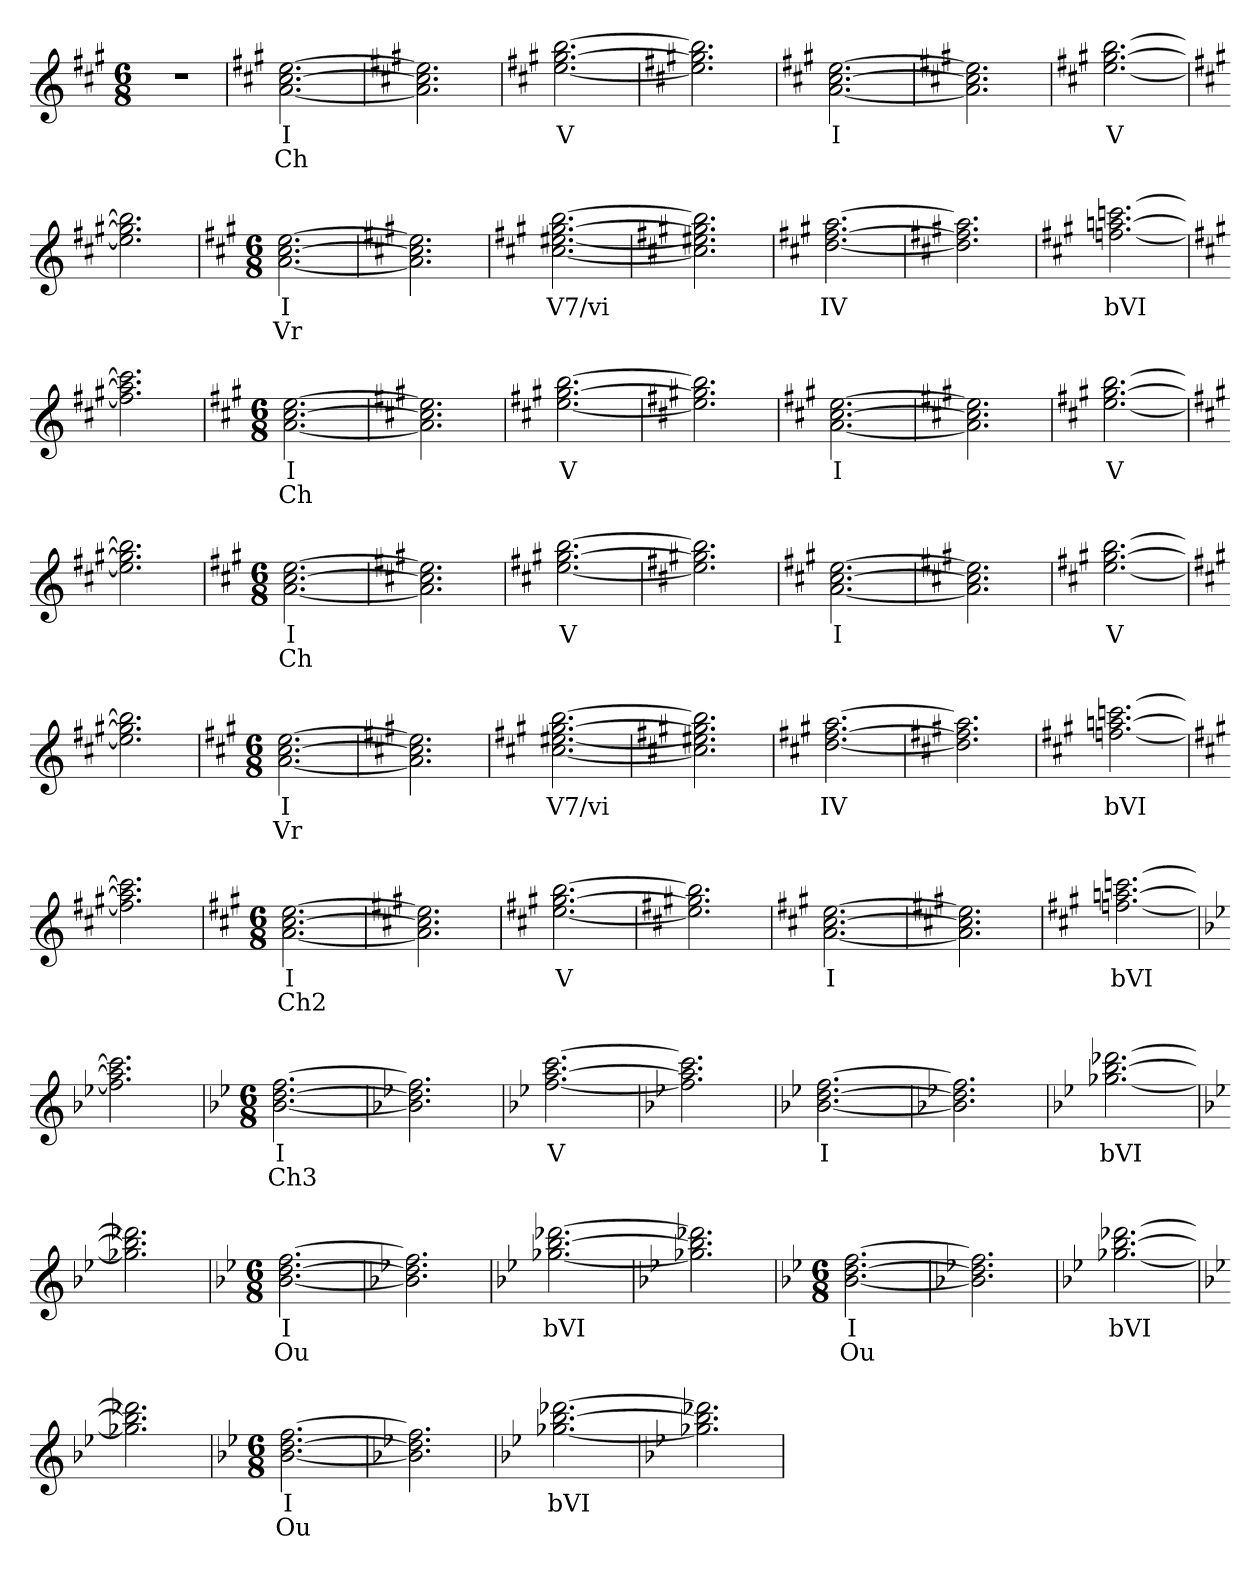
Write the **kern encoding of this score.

**kern	**text	**text
*part1	*part1	*part1
*staff1	*staff1	*staff1
*k[f#c#g#]	*	*
*A:	*	*
*M6/8	*	*
=	=	=
2.r	.	.
=	=	=
*k[f#c#g#]	*	*
*A:	*	*
[2.a [2.cc# [2.ee	I	Ch
=	=	=
*k[f#c#g#]	*	*
*A:	*	*
2.a] 2.cc#] 2.ee]	.	.
=	=	=
*k[f#c#g#]	*	*
*A:	*	*
[2.ee [2.gg# [2.bb	V	.
=	=	=
*k[f#c#g#]	*	*
*A:	*	*
2.ee] 2.gg#] 2.bb]	.	.
=	=	=
*k[f#c#g#]	*	*
*A:	*	*
[2.a [2.cc# [2.ee	I	.
=	=	=
*k[f#c#g#]	*	*
*A:	*	*
2.a] 2.cc#] 2.ee]	.	.
=	=	=
*k[f#c#g#]	*	*
*A:	*	*
[2.ee [2.gg# [2.bb	V	.
=	=	=
*k[f#c#g#]	*	*
*A:	*	*
2.ee] 2.gg#] 2.bb]	.	.
=	=	=
*k[f#c#g#]	*	*
*A:	*	*
*M6/8	*	*
[2.a [2.cc# [2.ee	I	Vr
=	=	=
*k[f#c#g#]	*	*
*A:	*	*
2.a] 2.cc#] 2.ee]	.	.
=	=	=
*k[f#c#g#]	*	*
*A:	*	*
[2.cc# [2.ee#X [2.gg# [2.bb	V7/vi	.
=	=	=
*k[f#c#g#]	*	*
*A:	*	*
2.cc#] 2.ee#X] 2.gg#] 2.bb]	.	.
=	=	=
*k[f#c#g#]	*	*
*A:	*	*
[2.dd [2.ff# [2.aa	IV	.
=	=	=
*k[f#c#g#]	*	*
*A:	*	*
2.dd] 2.ff#] 2.aa]	.	.
=	=	=
*k[f#c#g#]	*	*
*A:	*	*
[2.ffn [2.aan [2.cccn	bVI	.
=	=	=
*k[f#c#g#]	*	*
*A:	*	*
2.ffn] 2.aan] 2.cccn]	.	.
=	=	=
*k[f#c#g#]	*	*
*A:	*	*
*M6/8	*	*
[2.a [2.cc# [2.ee	I	Ch
=	=	=
*k[f#c#g#]	*	*
*A:	*	*
2.a] 2.cc#] 2.ee]	.	.
=	=	=
*k[f#c#g#]	*	*
*A:	*	*
[2.ee [2.gg# [2.bb	V	.
=	=	=
*k[f#c#g#]	*	*
*A:	*	*
2.ee] 2.gg#] 2.bb]	.	.
=	=	=
*k[f#c#g#]	*	*
*A:	*	*
[2.a [2.cc# [2.ee	I	.
=	=	=
*k[f#c#g#]	*	*
*A:	*	*
2.a] 2.cc#] 2.ee]	.	.
=	=	=
*k[f#c#g#]	*	*
*A:	*	*
[2.ee [2.gg# [2.bb	V	.
=	=	=
*k[f#c#g#]	*	*
*A:	*	*
2.ee] 2.gg#] 2.bb]	.	.
=	=	=
*k[f#c#g#]	*	*
*A:	*	*
*M6/8	*	*
[2.a [2.cc# [2.ee	I	Ch
=	=	=
*k[f#c#g#]	*	*
*A:	*	*
2.a] 2.cc#] 2.ee]	.	.
=	=	=
*k[f#c#g#]	*	*
*A:	*	*
[2.ee [2.gg# [2.bb	V	.
=	=	=
*k[f#c#g#]	*	*
*A:	*	*
2.ee] 2.gg#] 2.bb]	.	.
=	=	=
*k[f#c#g#]	*	*
*A:	*	*
[2.a [2.cc# [2.ee	I	.
=	=	=
*k[f#c#g#]	*	*
*A:	*	*
2.a] 2.cc#] 2.ee]	.	.
=	=	=
*k[f#c#g#]	*	*
*A:	*	*
[2.ee [2.gg# [2.bb	V	.
=	=	=
*k[f#c#g#]	*	*
*A:	*	*
2.ee] 2.gg#] 2.bb]	.	.
=	=	=
*k[f#c#g#]	*	*
*A:	*	*
*M6/8	*	*
[2.a [2.cc# [2.ee	I	Vr
=	=	=
*k[f#c#g#]	*	*
*A:	*	*
2.a] 2.cc#] 2.ee]	.	.
=	=	=
*k[f#c#g#]	*	*
*A:	*	*
[2.cc# [2.ee#X [2.gg# [2.bb	V7/vi	.
=	=	=
*k[f#c#g#]	*	*
*A:	*	*
2.cc#] 2.ee#X] 2.gg#] 2.bb]	.	.
=	=	=
*k[f#c#g#]	*	*
*A:	*	*
[2.dd [2.ff# [2.aa	IV	.
=	=	=
*k[f#c#g#]	*	*
*A:	*	*
2.dd] 2.ff#] 2.aa]	.	.
=	=	=
*k[f#c#g#]	*	*
*A:	*	*
[2.ffn [2.aan [2.cccn	bVI	.
=	=	=
*k[f#c#g#]	*	*
*A:	*	*
2.ffn] 2.aan] 2.cccn]	.	.
=	=	=
*k[f#c#g#]	*	*
*A:	*	*
*M6/8	*	*
[2.a [2.cc# [2.ee	I	Ch2
=	=	=
*k[f#c#g#]	*	*
*A:	*	*
2.a] 2.cc#] 2.ee]	.	.
=	=	=
*k[f#c#g#]	*	*
*A:	*	*
[2.ee [2.gg# [2.bb	V	.
=	=	=
*k[f#c#g#]	*	*
*A:	*	*
2.ee] 2.gg#] 2.bb]	.	.
=	=	=
*k[f#c#g#]	*	*
*A:	*	*
[2.a [2.cc# [2.ee	I	.
=	=	=
*k[f#c#g#]	*	*
*A:	*	*
2.a] 2.cc#] 2.ee]	.	.
=	=	=
*k[f#c#g#]	*	*
*A:	*	*
[2.ffn [2.aan [2.cccn	bVI	.
=	=	=
*k[b-e-]	*	*
*B-:	*	*
2.ff] 2.aa] 2.ccc]	.	.
=	=	=
*k[b-e-]	*	*
*B-:	*	*
*M6/8	*	*
[2.b- [2.dd [2.ff	I	Ch3
=	=	=
*k[b-e-]	*	*
*B-:	*	*
2.b-] 2.dd] 2.ff]	.	.
=	=	=
*k[b-e-]	*	*
*B-:	*	*
[2.ff [2.aa [2.ccc	V	.
=	=	=
*k[b-e-]	*	*
*B-:	*	*
2.ff] 2.aa] 2.ccc]	.	.
=	=	=
*k[b-e-]	*	*
*B-:	*	*
[2.b- [2.dd [2.ff	I	.
=	=	=
*k[b-e-]	*	*
*B-:	*	*
2.b-] 2.dd] 2.ff]	.	.
=	=	=
*k[b-e-]	*	*
*B-:	*	*
[2.gg-X [2.bb- [2.ddd-X	bVI	.
=	=	=
*k[b-e-]	*	*
*B-:	*	*
2.gg-X] 2.bb-] 2.ddd-X]	.	.
=	=	=
*k[b-e-]	*	*
*B-:	*	*
*M6/8	*	*
[2.b- [2.dd [2.ff	I	Ou
=	=	=
*k[b-e-]	*	*
*B-:	*	*
2.b-] 2.dd] 2.ff]	.	.
=	=	=
*k[b-e-]	*	*
*B-:	*	*
[2.gg-X [2.bb- [2.ddd-X	bVI	.
=	=	=
*k[b-e-]	*	*
*B-:	*	*
2.gg-X] 2.bb-] 2.ddd-X]	.	.
=	=	=
*k[b-e-]	*	*
*B-:	*	*
*M6/8	*	*
[2.b- [2.dd [2.ff	I	Ou
=	=	=
*k[b-e-]	*	*
*B-:	*	*
2.b-] 2.dd] 2.ff]	.	.
=	=	=
*k[b-e-]	*	*
*B-:	*	*
[2.gg-X [2.bb- [2.ddd-X	bVI	.
=	=	=
*k[b-e-]	*	*
*B-:	*	*
2.gg-X] 2.bb-] 2.ddd-X]	.	.
=	=	=
*k[b-e-]	*	*
*B-:	*	*
*M6/8	*	*
[2.b- [2.dd [2.ff	I	Ou
=	=	=
*k[b-e-]	*	*
*B-:	*	*
2.b-] 2.dd] 2.ff]	.	.
=	=	=
*k[b-e-]	*	*
*B-:	*	*
[2.gg-X [2.bb- [2.ddd-X	bVI	.
=	=	=
*k[b-e-]	*	*
*B-:	*	*
2.gg-X] 2.bb-] 2.ddd-X]	.	.
=	=	=
*-	*-	*-
